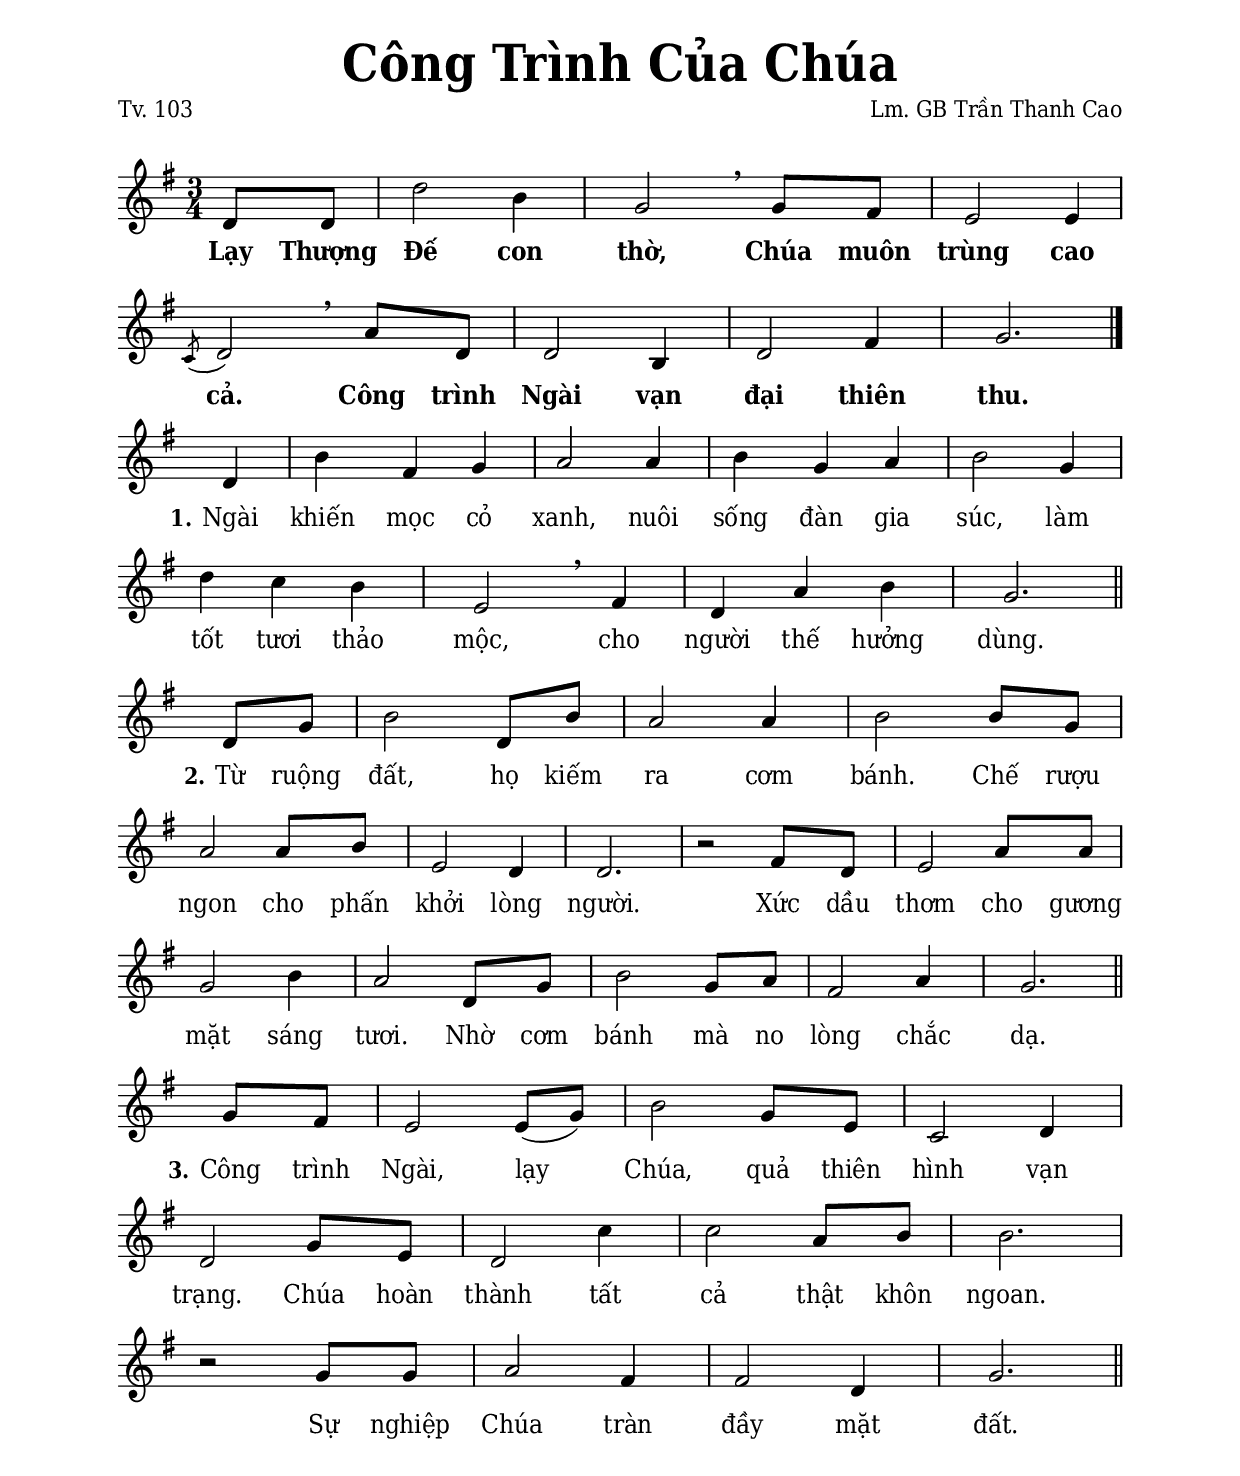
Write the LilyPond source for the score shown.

% Cài đặt chung
\version "2.22.1"
\include "english.ly"

\header {
  title = \markup { \fontsize #3 "Công Trình Của Chúa" }
  poet = "Tv. 103"
  composer = "Lm. GB Trần Thanh Cao"
  arranger = " "
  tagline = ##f
}

% Nhạc điệp khúc
nhacDiepKhuc = \relative c' {
  \partial 4 d8 d |
  d'2 b4 |
  g2 \breathe g8 fs |
  e2 e4 |
  \acciaccatura c8 d2 \breathe a'8 d, |
  d2 b4 |
  d2 fs4 |
  g2. \bar "|."
}

% Nhạc phiên khúc
nhacPhienKhucMot = \relative c' {
  \partial 4 d4 |
  b' fs g |
  a2 a4 |
  b g a |
  b2 g4 |
  d' c b |
  e,2 \breathe fs4 |
  d a' b |
  g2. \bar "||"
}

nhacPhienKhucHai = \relative c' {
  \partial 4 d8 g |
  b2 d,8 b' |
  a2 a4 |
  b2 b8 g |
  a2 a8 b |
  e,2 d4 |
  d2. |
  r2 fs8 d |
  e2 a8 a |
  g2 b4 |
  a2 d,8 g |
  b2 g8 a |
  fs2 a4 |
  g2. \bar "||"
}

nhacPhienKhucBa = \relative c'' {
  \partial 4 g8 fs |
  e2 e8 (g) |
  b2 g8 e |
  c2 d4 |
  d2 g8 e |
  d2 c'4 |
  c2 a8 b |
  b2. |
  r2 g8 g |
  a2 fs4 |
  fs2 d4 |
  g2. \bar "||"
}

% Lời điệp khúc
loiDiepKhuc = \lyricmode {
  Lạy Thượng Đế con thờ,
  Chúa muôn trùng cao cả.
  Công trình Ngài vạn đại thiên thu.
}

% Lời phiên khúc
loiPhienKhucMot = \lyricmode {
  \set stanza = #"1."
  Ngài khiến mọc cỏ xanh, nuôi sống đàn gia súc,
  làm tốt tươi thảo mộc, cho người thế hưởng dùng.
}

loiPhienKhucHai = \lyricmode {
  \set stanza = #"2."
  Từ ruộng đất, họ kiếm ra cơm bánh.
  Chế rượu ngon cho phấn khởi lòng người.
  Xức dầu thơm cho gương mặt sáng tươi.
  Nhờ cơm bánh mà no lòng chắc dạ.
}

loiPhienKhucBa = \lyricmode {
  \set stanza = #"3."
  Công trình Ngài, lạy Chúa,
  quả thiên hình vạn trạng.
  Chúa hoàn thành tất cả thật khôn ngoan.
  Sự nghiệp Chúa tràn đầy mặt đất.
}


% Dàn trang
\paper {
  #(set-paper-size "a4")
  top-margin = 20\mm
  bottom-margin = 10\mm
  left-margin = 20\mm
  right-margin = 20\mm
  indent = #0
  #(define fonts
    (make-pango-font-tree
      "Deja Vu Serif Condensed"
      "Deja Vu Serif Condensed"
      "Deja Vu Serif Condensed"
      (/ 20 20)))
  page-count = #1
  system-system-spacing = #'((basic-distance . 12.5)
                             (minimum-distance . 12.5)
                             (padding . 1))
  score-system-spacing = #'((basic-distance . 12.5)
                             (minimum-distance . 12.5)
                             (padding . 1))
}

% Thiết lập tông và nhịp
TongNhip = { \key g \major \time 3/4 }

\score {
  \new ChoirStaff <<
    \new Staff = diepKhuc \with {
        \consists "Merge_rests_engraver"
        %\magnifyStaff #(magstep +1)
      }
      <<
      \new Voice = beSop {
        \TongNhip \stemNeutral \nhacDiepKhuc
      }
    >>
    \new Lyrics \with {
          \override VerticalAxisGroup.
            nonstaff-relatedstaff-spacing.padding = #1.5
          \override VerticalAxisGroup.
            nonstaff-unrelatedstaff-spacing.padding = #1
        }
        \lyricsto beSop \loiDiepKhuc
  >>
  \layout {
    \override Lyrics.LyricText.font-series = #'bold
    %\override Lyrics.LyricText.font-size = #+2
    \override Lyrics.LyricSpace.minimum-distance = #2.5
    \override Score.BarNumber.break-visibility = ##(#f #f #f)
    \override Score.SpacingSpanner.uniform-stretching = ##t
  }
}

\score {
  \new ChoirStaff <<
    \new Staff = phienKhuc \with {
        %\magnifyStaff #(magstep +1)
      }
      <<
      \new Voice = beSop {
        \TongNhip \nhacPhienKhucMot
      }
    >>
    \new Lyrics \with {
          \override VerticalAxisGroup.
            nonstaff-relatedstaff-spacing.padding = #1.2
          \override VerticalAxisGroup.
            nonstaff-unrelatedstaff-spacing.padding = #1
        }
        \lyricsto beSop \loiPhienKhucMot
  >>
  \layout {
    \override Staff.TimeSignature.transparent = ##t
    %\override Lyrics.LyricText.font-size = #+2
    \override Lyrics.LyricSpace.minimum-distance = #3.0
    \override Score.BarNumber.break-visibility = ##(#f #f #f)
    \override Score.SpacingSpanner.uniform-stretching = ##t
  } 
}

\score {
  \new ChoirStaff <<
    \new Staff = phienKhuc \with {
        %\magnifyStaff #(magstep +1)
      }
      <<
      \new Voice = beSop {
        \TongNhip \nhacPhienKhucHai
      }
    >>
    \new Lyrics \with {
          \override VerticalAxisGroup.
            nonstaff-relatedstaff-spacing.padding = #1.2
          \override VerticalAxisGroup.
            nonstaff-unrelatedstaff-spacing.padding = #1
        }
        \lyricsto beSop \loiPhienKhucHai
  >>
  \layout {
    \override Staff.TimeSignature.transparent = ##t
    %\override Lyrics.LyricText.font-size = #+2
    \override Lyrics.LyricSpace.minimum-distance = #2.5
    \override Score.BarNumber.break-visibility = ##(#f #f #f)
    \override Score.SpacingSpanner.uniform-stretching = ##t
  } 
}

\score {
  \new ChoirStaff <<
    \new Staff = phienKhuc \with {
        %\magnifyStaff #(magstep +1)
      }
      <<
      \new Voice = beSop {
        \TongNhip \nhacPhienKhucBa
      }
    >>
    \new Lyrics \with {
          \override VerticalAxisGroup.
            nonstaff-relatedstaff-spacing.padding = #1.5
          \override VerticalAxisGroup.
            nonstaff-unrelatedstaff-spacing.padding = #1
        }
        \lyricsto beSop \loiPhienKhucBa
  >>
  \layout {
    \override Staff.TimeSignature.transparent = ##t
    %\override Lyrics.LyricText.font-size = #+2
    \override Lyrics.LyricSpace.minimum-distance = #3.0
    \override Score.BarNumber.break-visibility = ##(#f #f #f)
    \override Score.SpacingSpanner.uniform-stretching = ##t
  } 
}
